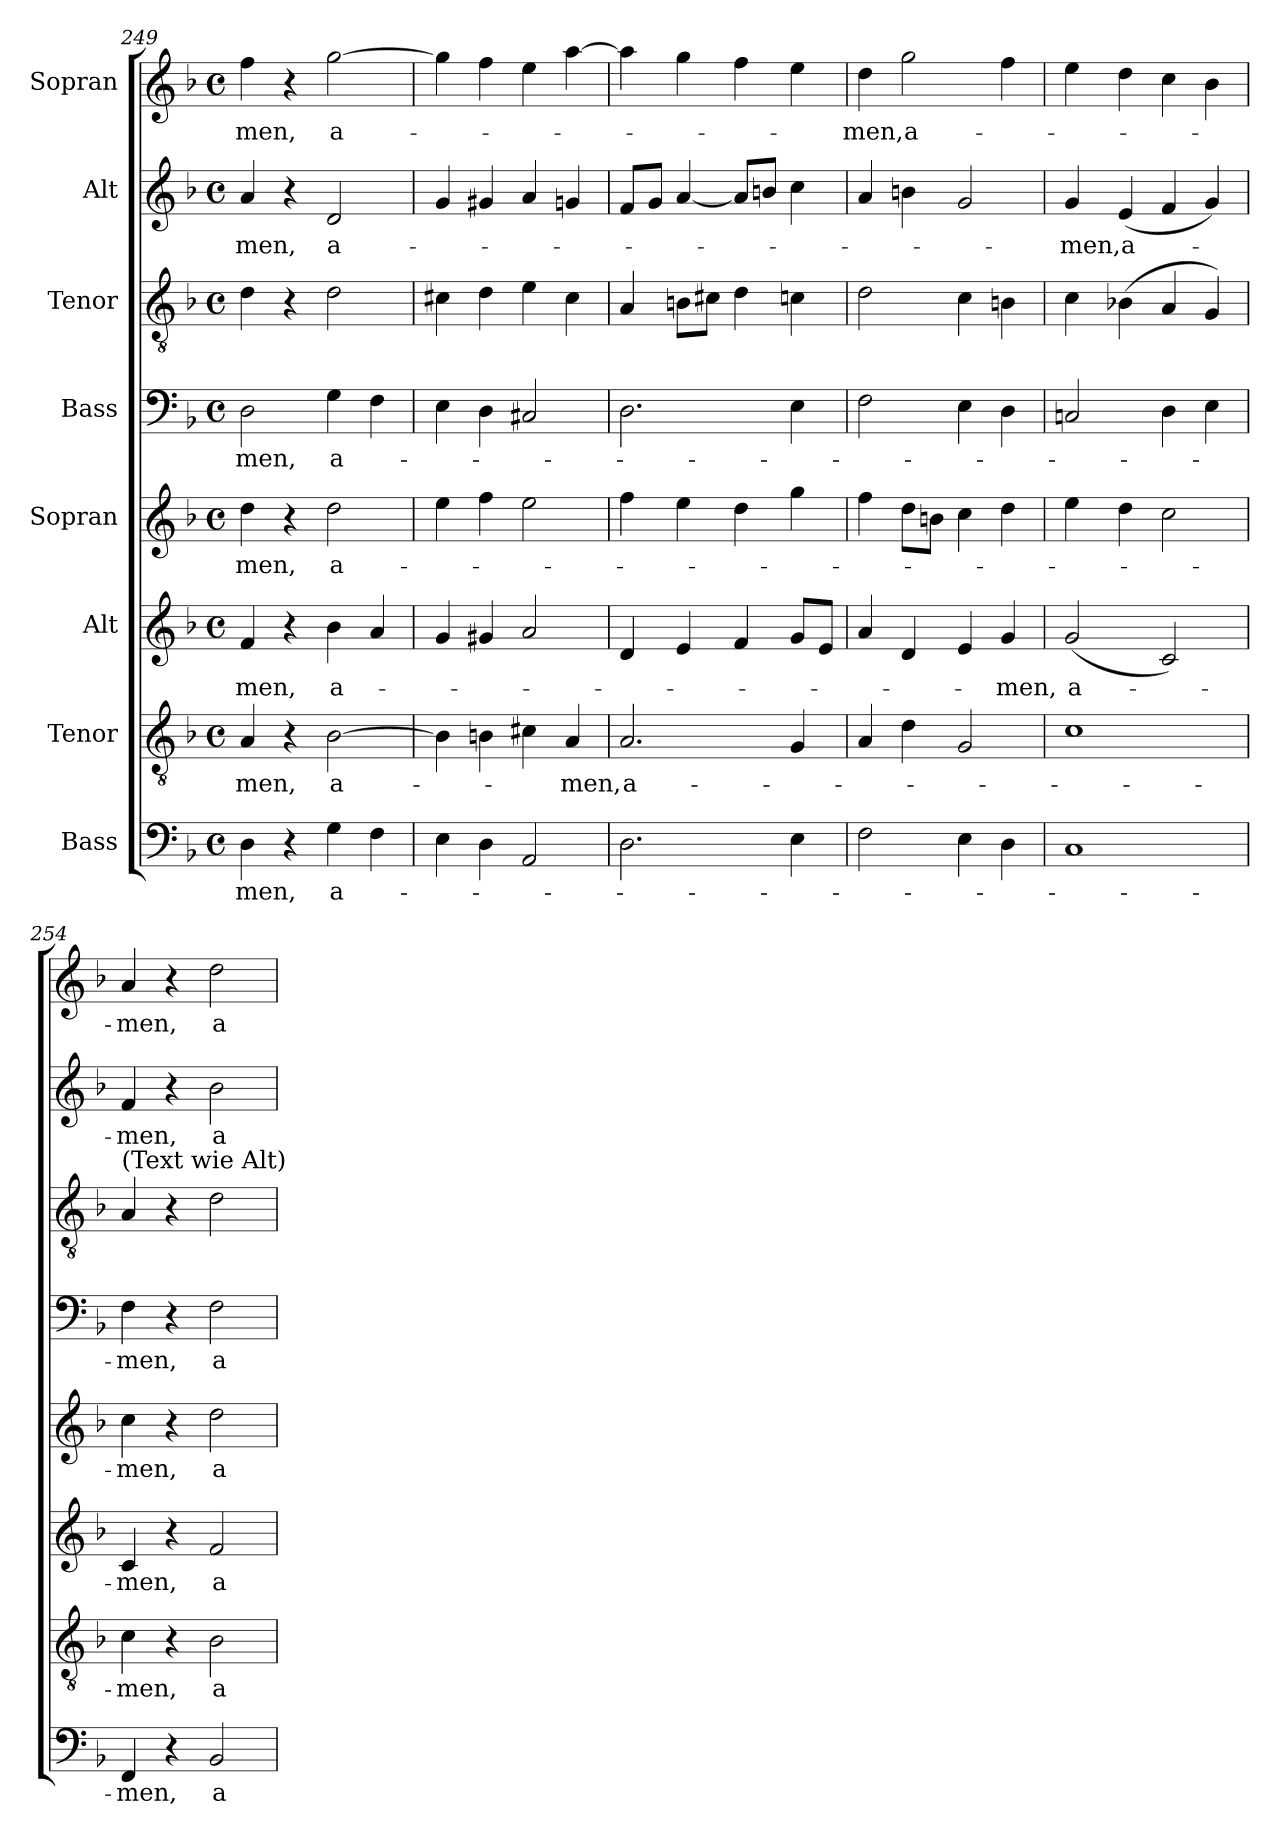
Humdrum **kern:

**kern	**text	**kern	**text	**kern	**text	**kern	**text	**kern	**text	**kern	**kern	**text	**kern	**text
*part8	*part8	*part7	*part7	*part6	*part6	*part5	*part5	*part4	*part4	*part3	*part2	*part2	*part1	*part1
*staff8	*staff8	*staff7	*staff7	*staff6	*staff6	*staff5	*staff5	*staff4	*staff4	*staff3	*staff2	*staff2	*staff1	*staff1
*I"Bass	*	*I"Tenor	*	*I"Alt	*	*I"Sopran	*	*I"Bass	*	*I"Tenor	*I"Alt	*	*I"Sopran	*
*clefF4	*	*clefGv2	*	*clefG2	*	*clefG2	*	*clefF4	*	*clefGv2	*clefG2	*	*clefG2	*
*k[b-]	*	*k[b-]	*	*k[b-]	*	*k[b-]	*	*k[b-]	*	*k[b-]	*k[b-]	*	*k[b-]	*
*M4/4	*	*M4/4	*	*M4/4	*	*M4/4	*	*M4/4	*	*M4/4	*M4/4	*	*M4/4	*
*met(c)	*	*met(c)	*	*met(c)	*	*met(c)	*	*met(c)	*	*met(c)	*met(c)	*	*met(c)	*
=249	=249	=249	=249	=249	=249	=249	=249	=249	=249	=249	=249	=249	=249	=249
!	!LO:LY:b	!	!LO:LY:b	!	!LO:LY:b	!	!LO:LY:b	!	!LO:LY:b	!	!	!LO:LY:b	!	!LO:LY:b
4D\	-men,	4A/	-men,	4f/	-men,	4dd\	-men,	2D\	-men,	4d\	4a/	-men,	4ff\	-men,
4r	.	4r	.	4r	.	4r	.	.	.	4r	4r	.	4r	.
!	!LO:LY:b	!	!LO:LY:b	!	!LO:LY:b	!	!LO:LY:b	!	!LO:LY:b	!	!	!LO:LY:b	!	!LO:LY:b
4G\	a-	[2B-\	a-	4b-\	a-	2dd\	a-	4G\	a-	2d\	2d/	a-	[2gg\	a-
4F\	.	.	.	4a/	.	.	.	4F\	.	.	.	.	.	.
=250	=250	=250	=250	=250	=250	=250	=250	=250	=250	=250	=250	=250	=250	=250
4E\	.	4B-\]	.	4g/	.	4ee\	.	4E\	.	4c#X\	4g/	.	4gg\]	.
4D\	.	4Bn\	.	4g#X/	.	4ff\	.	4D\	.	4d\	4g#X/	.	4ff\	.
2AA/	.	4c#X\	.	2a/	.	2ee\	.	2C#X/	.	4e\	4a/	.	4ee\	.
!	!	!	!LO:LY:b	!	!	!	!	!	!	!	!	!	!	!
.	.	4A/	-men,	.	.	.	.	.	.	4c#\	4gn/	.	[4aa\	.
=251	=251	=251	=251	=251	=251	=251	=251	=251	=251	=251	=251	=251	=251	=251
!	!	!	!LO:LY:b	!	!	!	!	!	!	!	!	!	!	!
2.D\	.	2.A/	a-	4d/	.	4ff\	.	2.D\	.	4A/	8f/L	.	4aa\]	.
.	.	.	.	.	.	.	.	.	.	.	8g/J	.	.	.
.	.	.	.	4e/	.	4ee\	.	.	.	8Bn\L	[4a/	.	4gg\	.
.	.	.	.	.	.	.	.	.	.	8c#X\J	.	.	.	.
.	.	.	.	4f/	.	4dd\	.	.	.	4d\	8a/L]	.	4ff\	.
.	.	.	.	.	.	.	.	.	.	.	8bn/J	.	.	.
4E\	.	4G/	.	8g/L	.	4gg\	.	4E\	.	4cn\	4cc\	.	4ee\	.
.	.	.	.	8e/J	.	.	.	.	.	.	.	.	.	.
=252	=252	=252	=252	=252	=252	=252	=252	=252	=252	=252	=252	=252	=252	=252
!	!	!	!	!	!	!	!	!	!	!	!	!	!	!LO:LY:b
2F\	.	4A/	.	4a/	.	4ff\	.	2F\	.	2d\	4a/	.	4dd\	-men,
!	!	!	!	!	!	!	!	!	!	!	!	!	!	!LO:LY:b
.	.	4d\	.	4d/	.	8dd\L	.	.	.	.	4bn\	.	2gg\	a-
.	.	.	.	.	.	8bn\J	.	.	.	.	.	.	.	.
4E\	.	2G/	.	4e/	.	4cc\	.	4E\	.	4c\	2g/	.	.	.
!	!	!	!	!	!LO:LY:b	!	!	!	!	!	!	!	!	!
4D\	.	.	.	4g/	-men,	4dd\	.	4D\	.	4Bn\	.	.	4ff\	.
=253	=253	=253	=253	=253	=253	=253	=253	=253	=253	=253	=253	=253	=253	=253
!	!	!	!	!	!LO:LY:b	!	!	!	!	!	!	!LO:LY:b	!	!
1C	.	1c	.	(2g/	a-	4ee\	.	2Cn/	.	4c\	4g/	-men,	4ee\	.
!	!	!	!	!	!	!	!	!	!	!	!	!LO:LY:b	!	!
.	.	.	.	.	.	4dd\	.	.	.	(4B-X\	(4e/	a-	4dd\	.
.	.	.	.	2c/)	.	2cc\	.	4D\	.	4A/	4f/	.	4cc\	.
.	.	.	.	.	.	.	.	4E\	.	4G/)	4g/)	.	4b-\	.
!!LO:LB:g=z
=254	=254	=254	=254	=254	=254	=254	=254	=254	=254	=254	=254	=254	=254	=254
!	!	!	!	!	!	!	!	!	!	!LO:TX:a:t=(Text wie Alt)	!	!	!	!
!	!LO:LY:b	!	!LO:LY:b	!	!LO:LY:b	!	!LO:LY:b	!	!LO:LY:b	!	!	!LO:LY:b	!	!LO:LY:b
4FF/	-men,	4c\	-men,	4c/	-men,	4cc\	-men,	4F\	-men,	4A/	4f/	-men,	4a/	-men,
4r	.	4r	.	4r	.	4r	.	4r	.	4r	4r	.	4r	.
!	!LO:LY:b	!	!LO:LY:b	!	!LO:LY:b	!	!LO:LY:b	!	!LO:LY:b	!	!	!LO:LY:b	!	!LO:LY:b
2BB-/	a-	2B-\	a-	2f/	a-	2dd\	a-	2F\	a-	2d\	2b-\	a-	2dd\	a-
=	=	=	=	=	=	=	=	=	=	=	=	=	=	=
*-	*-	*-	*-	*-	*-	*-	*-	*-	*-	*-	*-	*-	*-	*-
